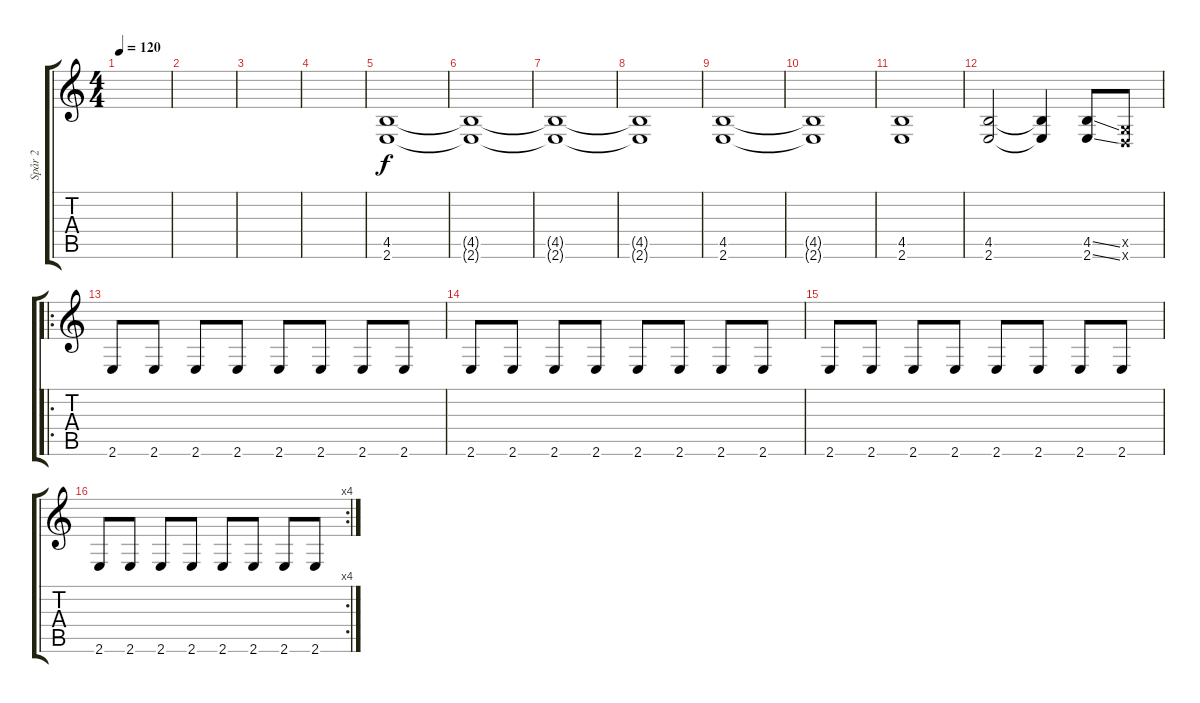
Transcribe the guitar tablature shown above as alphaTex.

\track ("Spår 2" "Spår 2") {instrument overdrivenguitar}
\staff {score tabs}
\tuning (D4 A3 F3 C3 G2 D2) {hide}
\ts (4 4)
\tempo 120
\clef g2
\ks c
|
|
|
|
(4.5 2.6).1 |
(4.5{t} 2.6{t}).1 |
(4.5{t} 2.6{t}).1 |
(4.5{t} 2.6{t}).1 |
(4.5 2.6).1 |
(4.5{t} 2.6{t}).1 |
(4.5 2.6).1 |
(4.5 2.6).2 (4.5{t} 2.6{t}).4 (4.5{ss} 2.6{ss}).8 (0.5{x} 0.6{x}).8 |
\ro
2.6.8 2.6.8 2.6.8 2.6.8 2.6.8 2.6.8 2.6.8 2.6.8 |
2.6.8 2.6.8 2.6.8 2.6.8 2.6.8 2.6.8 2.6.8 2.6.8 |
2.6.8 2.6.8 2.6.8 2.6.8 2.6.8 2.6.8 2.6.8 2.6.8 |
\rc 4
2.6.8 2.6.8 2.6.8 2.6.8 2.6.8 2.6.8 2.6.8 2.6.8
